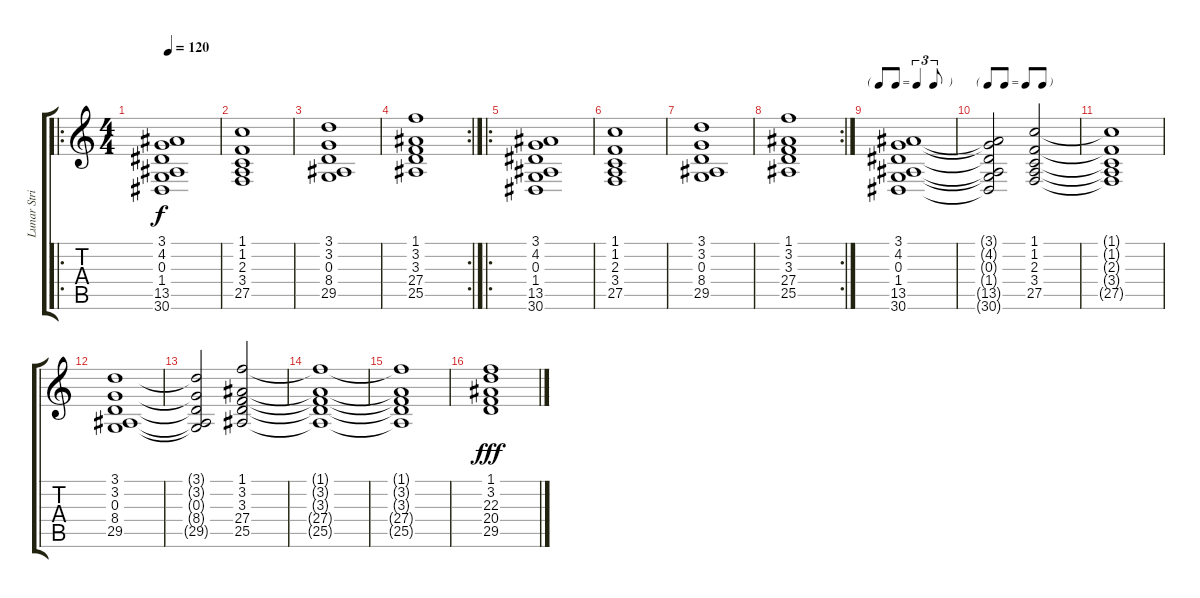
\track ("Lunar Strings" "Lunar Stri") {instrument synthstrings1}
\staff {score tabs}
\tuning (E4 B3 G3 D3 A2 E2) {hide}
\ro
\ts (4 4)
\tempo 120
\clef g2
\ks c
(3.1 4.2 0.3 1.4 13.5 30.6).1{dy f} |
(1.1 1.2 2.3 3.4 27.5).1 |
(3.1 3.2 0.3 8.4 29.5).1 |
\rc 2
(1.1 3.2 3.3 27.4 25.5).1 |
\ro
(3.1 4.2 0.3 1.4 13.5 30.6).1 |
(1.1 1.2 2.3 3.4 27.5).1 |
(3.1 3.2 0.3 8.4 29.5).1 |
\rc 2
(1.1 3.2 3.3 27.4 25.5).1 |
\tf triplet8th
(3.1 4.2 0.3 1.4 13.5 30.6).1 |
\tf none
(3.1{t} 4.2{t} 0.3{t} 1.4{t} 13.5{t} 30.6{t}).2 (1.1 1.2 2.3 3.4 27.5).2 |
(1.1{t} 1.2{t} 2.3{t} 3.4{t} 27.5{t}).1 |
(3.1 3.2 0.3 8.4 29.5).1 |
(3.1{t} 3.2{t} 0.3{t} 8.4{t} 29.5{t}).2 (1.1 3.2 3.3 27.4 25.5).2 |
(1.1{t} 3.2{t} 3.3{t} 27.4{t} 25.5{t}).1 |
(1.1{t} 3.2{t} 3.3{t} 27.4{t} 25.5{t}).1 |
(1.1 3.2 22.3 20.4 29.5).1{dy fff}
